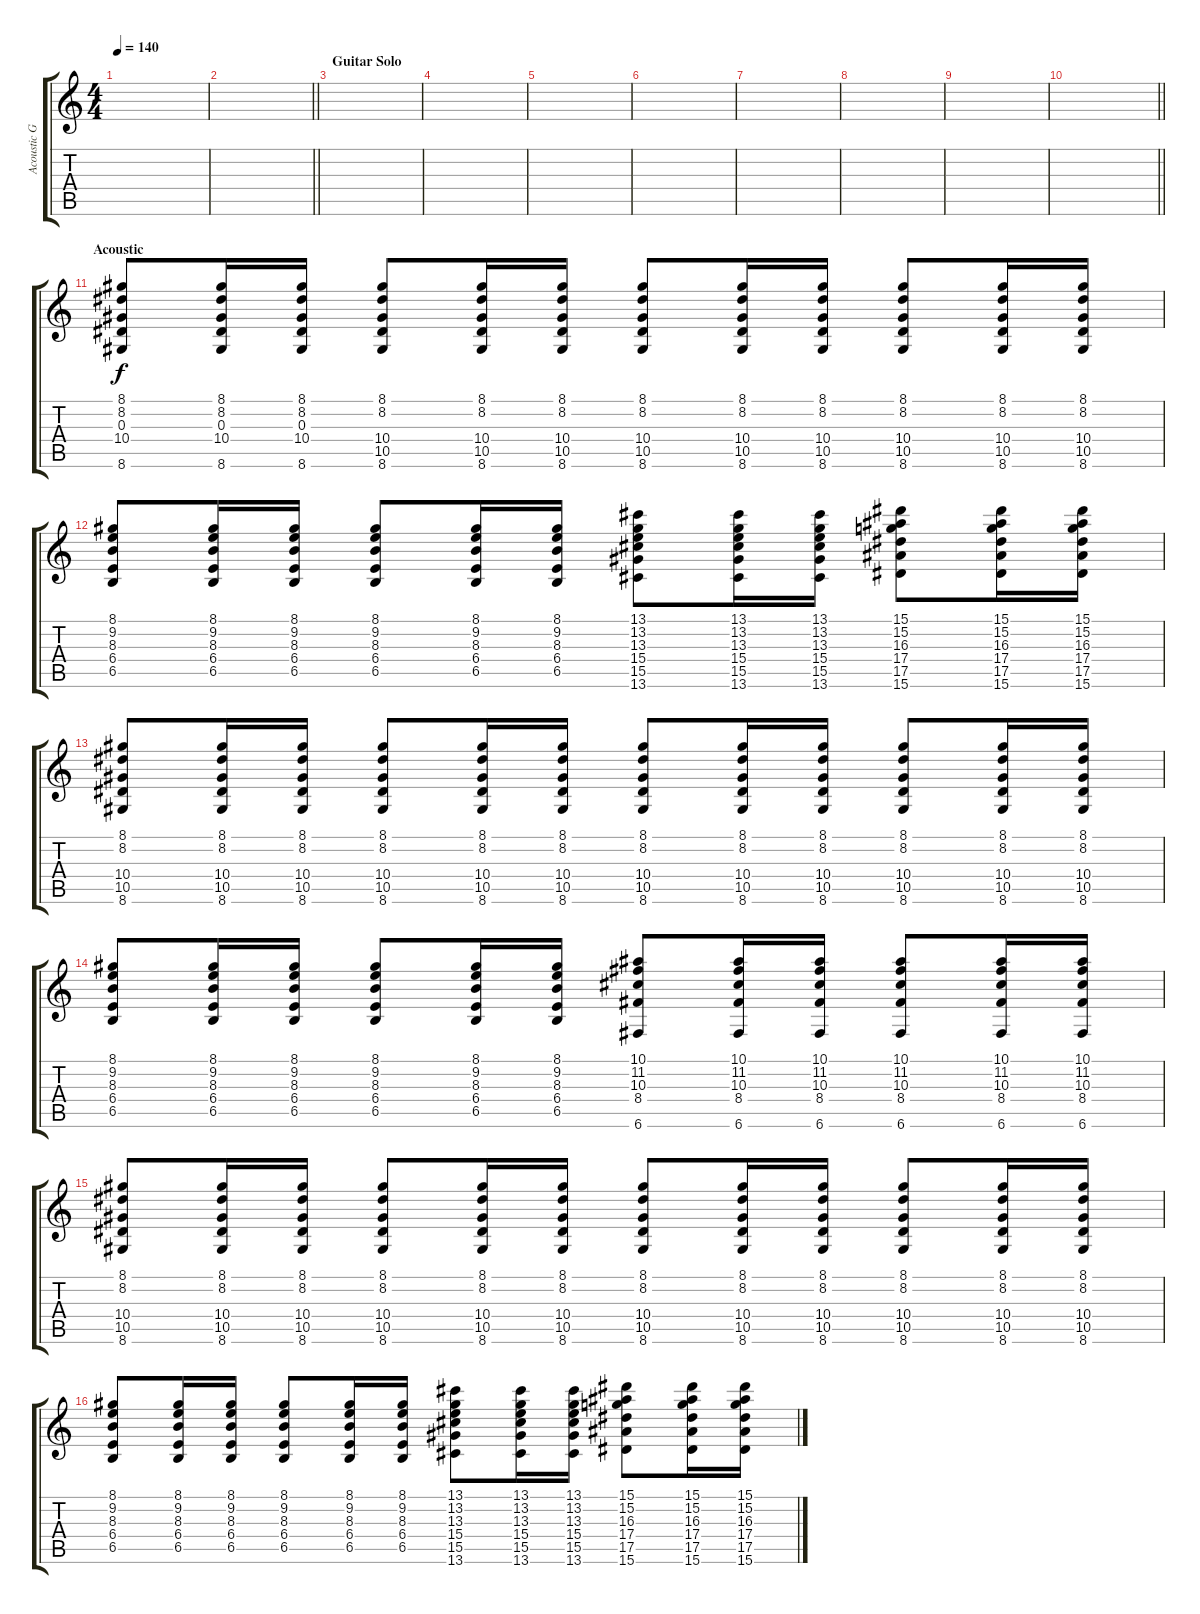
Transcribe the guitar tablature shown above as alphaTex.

\track ("Acoustic Guitar" "Acoustic G") {instrument acousticguitarsteel}
\staff {score tabs}
\tuning (C4 G3 Eb3 Bb2 F2 C2) {hide}
\ts (4 4)
\tempo 140
\clef g2
\ks c
|
\barLineRight lightlight
|
\section ("" "Guitar Solo")
|
|
|
|
|
|
|
\barLineRight lightlight
|
\section ("" "Acoustic")
(8.1 8.2 0.3 10.4 8.6).8 (8.1 8.2 0.3 10.4 8.6).16 (8.1 8.2 0.3 10.4 8.6).16 (8.1 8.2 10.4 10.5 8.6).8 (8.1 8.2 10.4 10.5 8.6).16 (8.1 8.2 10.4 10.5 8.6).16 (8.1 8.2 10.4 10.5 8.6).8 (8.1 8.2 10.4 10.5 8.6).16 (8.1 8.2 10.4 10.5 8.6).16 (8.1 8.2 10.4 10.5 8.6).8 (8.1 8.2 10.4 10.5 8.6).16 (8.1 8.2 10.4 10.5 8.6).16 |
(8.1 9.2 8.3 6.4 6.5).8 (8.1 9.2 8.3 6.4 6.5).16 (8.1 9.2 8.3 6.4 6.5).16 (8.1 9.2 8.3 6.4 6.5).8 (8.1 9.2 8.3 6.4 6.5).16 (8.1 9.2 8.3 6.4 6.5).16 (13.1 13.2 13.3 15.4 15.5 13.6).8 (13.1 13.2 13.3 15.4 15.5 13.6).16 (13.1 13.2 13.3 15.4 15.5 13.6).16 (15.1 15.2 16.3 17.4 17.5 15.6).8 (15.1 15.2 16.3 17.4 17.5 15.6).16 (15.1 15.2 16.3 17.4 17.5 15.6).16 |
(8.1 8.2 10.4 10.5 8.6).8 (8.1 8.2 10.4 10.5 8.6).16 (8.1 8.2 10.4 10.5 8.6).16 (8.1 8.2 10.4 10.5 8.6).8 (8.1 8.2 10.4 10.5 8.6).16 (8.1 8.2 10.4 10.5 8.6).16 (8.1 8.2 10.4 10.5 8.6).8 (8.1 8.2 10.4 10.5 8.6).16 (8.1 8.2 10.4 10.5 8.6).16 (8.1 8.2 10.4 10.5 8.6).8 (8.1 8.2 10.4 10.5 8.6).16 (8.1 8.2 10.4 10.5 8.6).16 |
(8.1 9.2 8.3 6.4 6.5).8 (8.1 9.2 8.3 6.4 6.5).16 (8.1 9.2 8.3 6.4 6.5).16 (8.1 9.2 8.3 6.4 6.5).8 (8.1 9.2 8.3 6.4 6.5).16 (8.1 9.2 8.3 6.4 6.5).16 (10.1 11.2 10.3 8.4 6.6).8 (10.1 11.2 10.3 8.4 6.6).16 (10.1 11.2 10.3 8.4 6.6).16 (10.1 11.2 10.3 8.4 6.6).8 (10.1 11.2 10.3 8.4 6.6).16 (10.1 11.2 10.3 8.4 6.6).16 |
(8.1 8.2 10.4 10.5 8.6).8 (8.1 8.2 10.4 10.5 8.6).16 (8.1 8.2 10.4 10.5 8.6).16 (8.1 8.2 10.4 10.5 8.6).8 (8.1 8.2 10.4 10.5 8.6).16 (8.1 8.2 10.4 10.5 8.6).16 (8.1 8.2 10.4 10.5 8.6).8 (8.1 8.2 10.4 10.5 8.6).16 (8.1 8.2 10.4 10.5 8.6).16 (8.1 8.2 10.4 10.5 8.6).8 (8.1 8.2 10.4 10.5 8.6).16 (8.1 8.2 10.4 10.5 8.6).16 |
(8.1 9.2 8.3 6.4 6.5).8 (8.1 9.2 8.3 6.4 6.5).16 (8.1 9.2 8.3 6.4 6.5).16 (8.1 9.2 8.3 6.4 6.5).8 (8.1 9.2 8.3 6.4 6.5).16 (8.1 9.2 8.3 6.4 6.5).16 (13.1 13.2 13.3 15.4 15.5 13.6).8 (13.1 13.2 13.3 15.4 15.5 13.6).16 (13.1 13.2 13.3 15.4 15.5 13.6).16 (15.1 15.2 16.3 17.4 17.5 15.6).8 (15.1 15.2 16.3 17.4 17.5 15.6).16 (15.1 15.2 16.3 17.4 17.5 15.6).16
